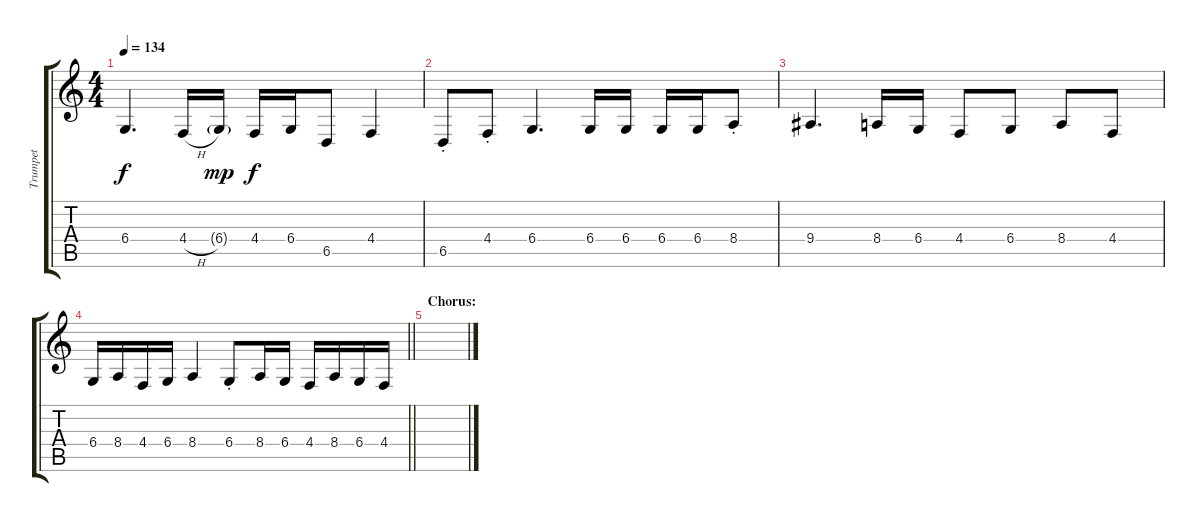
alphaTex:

\track ("Trumpet" "Trumpet") {instrument trumpet}
\staff {score tabs}
\tuning (Eb4 Bb3 Gb3 Db3 Ab2 Eb2) {hide}
\ts (4 4)
\tempo 134
\clef g2
\ks c
6.4.4{d dy f} 4.4{h}.16 6.4{g}.16{dy mp} 4.4.16{dy f} 6.4.16 6.5.8 4.4.4 |
6.5{st}.8 4.4{st}.8 6.4.4{d} 6.4.16 6.4.16 6.4.16 6.4.16 8.4{st}.8 |
9.4.4{d} 8.4.16 6.4.16 4.4.8 6.4.8 8.4.8 4.4.8 |
\barLineRight lightlight
6.4.16 8.4.16 4.4.16 6.4.16 8.4.4 6.4{st}.8 8.4.16 6.4.16 4.4.16 8.4.16 6.4.16 4.4.16 |
\section ("" "Chorus:")
